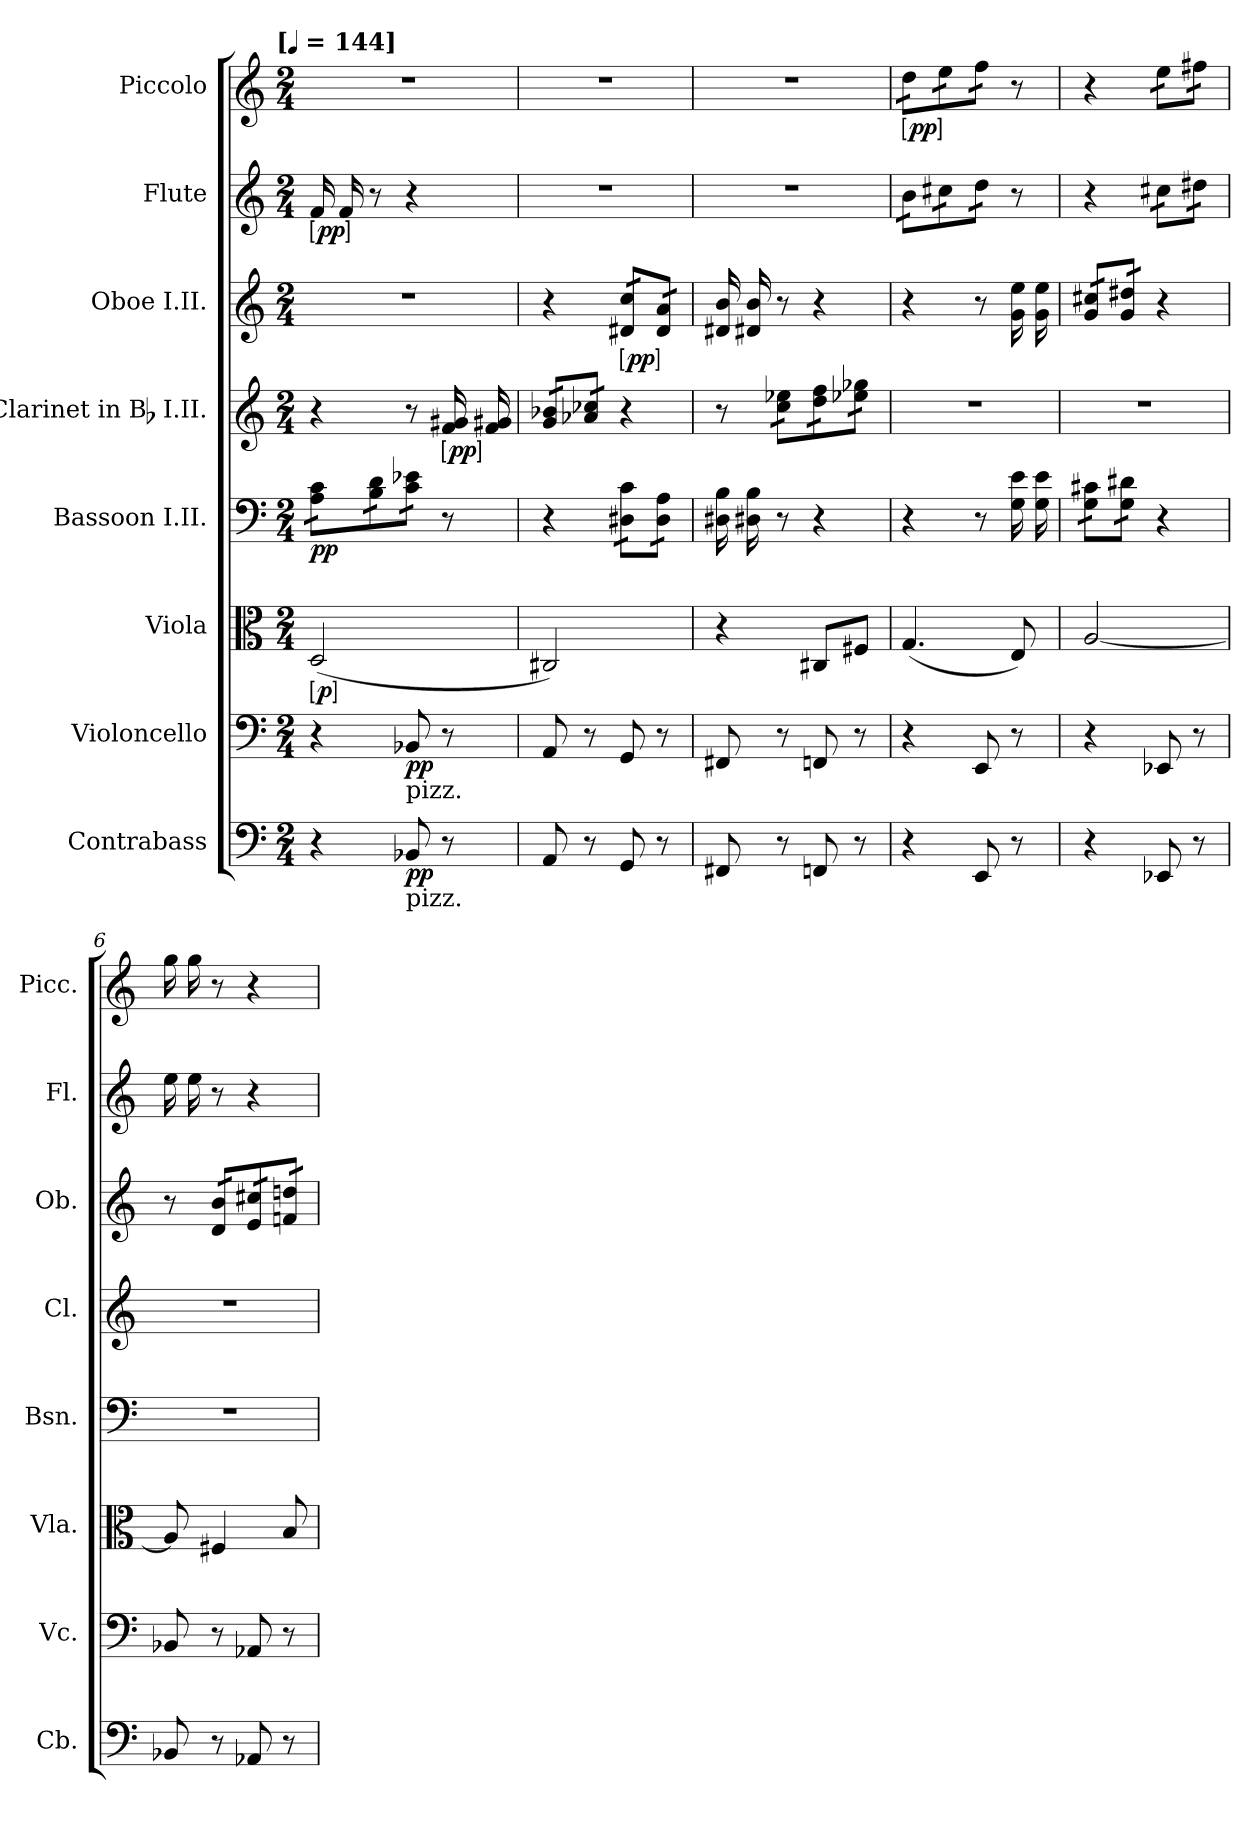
**kern	**dynam	**kern	**dynam	**kern	**dynam	**kern	**dynam	**kern	**dynam	**kern	**dynam	**kern	**dynam	**kern	**dynam
*part8	*part8	*part7	*part7	*part6	*part6	*part5	*part5	*part4	*part4	*part3	*part3	*part2	*part2	*part1	*part1
*staff8	*staff8	*staff7	*staff7	*staff6	*staff6	*staff5	*staff5	*staff4	*staff4	*staff3	*staff3	*staff2	*staff2	*staff1	*staff1
*I"Contrabass	*	*I"Violoncello	*	*I"Viola	*	*I"Bassoon I.II.	*	*I"Clarinet in Bb I.II.	*	*I"Oboe I.II.	*	*I"Flute	*	*I"Piccolo	*
*I'Cb.	*	*I'Vc.	*	*I'Vla.	*	*I'Bsn.	*	*I'Cl.	*	*I'Ob.	*	*I'Fl.	*	*I'Picc.	*
*clefF4	*	*clefF4	*	*clefC3	*	*clefF4	*	*clefG2	*	*clefG2	*	*clefG2	*	*clefG2	*
*ITrd7c12	*	*	*	*	*	*	*	*ITrd1c2	*	*	*	*	*	*ITrd-7c-12	*
*k[]	*	*k[]	*	*k[]	*	*k[]	*	*k[b-e-]	*	*k[]	*	*k[]	*	*k[]	*
!!LO:TX:omd:t=[[quarter] = 144]
*M2/4	*	*M2/4	*	*M2/4	*	*M2/4	*	*M2/4	*	*M2/4	*	*M2/4	*	*M2/4	*
*MM144	*	*MM144	*	*MM144	*	*MM144	*	*MM144	*	*MM144	*	*MM144	*	*MM144	*
=1	=1	=1	=1	=1	=1	=1	=1	=1	=1	=1	=1	=1	=1	=1	=1
!	!	!	!	!	!LO:DY:ed=brack	!	!	!	!	!	!	!	!LO:DY:ed=brack	!	!
*	*	*	*	*	*	*tremolo	*	*	*	*	*	*	*	*	*
*	*	*	*	*	*	*	*	*	*	*	*	*tremolo	*	*	*
4r	.	4r	.	(2D	p	16A 16cLL	pp	4r	.	2r	.	16fLL	pp	2r	.
.	.	.	.	.	.	16A 16c	.	.	.	.	.	16f	.	.	.
.	.	.	.	.	.	16B 16d	.	.	.	.	.	8r	.	.	.
.	.	.	.	.	.	16B 16d	.	.	.	.	.	.	.	.	.
!	!	!LO:TX:b:t=pizz.	!	!	!	!	!	!	!	!	!	!	!	!	!
!LO:TX:b:t=pizz.	!	!	!	!	!	!	!	!	!	!	!	!	!	!	!
8BBB-X	pp	8BB-X	pp	.	.	16c 16e-X	.	8r	.	.	.	4r	.	.	.
.	.	.	.	.	.	16c 16e-XJJ	.	.	.	.	.	.	.	.	.
!	!	!	!	!	!	!	!	!	!LO:DY:ed=brack	!	!	!	!	!	!
*	*	*	*	*	*	*	*	*tremolo	*	*	*	*	*	*	*
8r	.	8r	.	.	.	8r	.	16e- 16f#XLL	pp	.	.	.	.	.	.
.	.	.	.	.	.	.	.	16e- 16f#X	.	.	.	.	.	.	.
=2	=2	=2	=2	=2	=2	=2	=2	=2	=2	=2	=2	=2	=2	=2	=2
8AAA	.	8AA	.	2C#X)	.	4r	.	16f 16a-XLL	.	4r	.	2r	.	2r	.
.	.	.	.	.	.	.	.	16f 16a-X	.	.	.	.	.	.	.
8r	.	8r	.	.	.	.	.	16g-X 16b--X	.	.	.	.	.	.	.
.	.	.	.	.	.	.	.	16g-X 16b--XJJ	.	.	.	.	.	.	.
!	!	!	!	!	!	!	!	!	!	!	!LO:DY:ed=brack	!	!	!	!
*	*	*	*	*	*	*	*	*	*	*tremolo	*	*	*	*	*
8GGG	.	8GG	.	.	.	16D#X 16cLL	.	4r	.	16d#X 16ccLL	pp	.	.	.	.
.	.	.	.	.	.	16D#X 16c	.	.	.	16d#X 16cc	.	.	.	.	.
8r	.	8r	.	.	.	16D# 16A	.	.	.	16d# 16a	.	.	.	.	.
.	.	.	.	.	.	16D# 16AJJ	.	.	.	16d# 16aJJ	.	.	.	.	.
=3	=3	=3	=3	=3	=3	=3	=3	=3	=3	=3	=3	=3	=3	=3	=3
8FFF#X	.	8FF#X	.	4r	.	16D#X 16BLL	.	8r	.	16d#X 16bLL	.	2r	.	2r	.
.	.	.	.	.	.	16D#X 16B	.	.	.	16d#X 16b	.	.	.	.	.
8r	.	8r	.	.	.	8r	.	16b- 16dd-XLL	.	8r	.	.	.	.	.
.	.	.	.	.	.	.	.	16b- 16dd-X	.	.	.	.	.	.	.
8FFFn	.	8FFn	.	8C#XL	.	4r	.	16cc 16ee-	.	4r	.	.	.	.	.
.	.	.	.	.	.	.	.	16cc 16ee-	.	.	.	.	.	.	.
8r	.	8r	.	8F#XJ	.	.	.	16dd-X 16ff-X	.	.	.	.	.	.	.
.	.	.	.	.	.	.	.	16dd-X 16ff-XJJ	.	.	.	.	.	.	.
*	*	*	*	*	*	*	*	*Xtremolo	*	*	*	*	*	*	*
=4	=4	=4	=4	=4	=4	=4	=4	=4	=4	=4	=4	=4	=4	=4	=4
!	!	!	!	!	!	!	!	!	!	!	!	!	!	!	!LO:DY:ed=brack
*	*	*	*	*	*	*	*	*	*	*	*	*	*	*tremolo	*
4r	.	4r	.	(4.G	.	4r	.	2r	.	4r	.	16bLL	.	16dddLL	pp
.	.	.	.	.	.	.	.	.	.	.	.	16b	.	16ddd	.
.	.	.	.	.	.	.	.	.	.	.	.	16cc#X	.	16eee	.
.	.	.	.	.	.	.	.	.	.	.	.	16cc#X	.	16eee	.
8EEE	.	8EE	.	.	.	8r	.	.	.	8r	.	16dd	.	16fff	.
.	.	.	.	.	.	.	.	.	.	.	.	16ddJJ	.	16fffJJ	.
8r	.	8r	.	8E)	.	16G 16eLL	.	.	.	16g 16eeLL	.	8r	.	8r	.
.	.	.	.	.	.	16G 16e	.	.	.	16g 16ee	.	.	.	.	.
=5	=5	=5	=5	=5	=5	=5	=5	=5	=5	=5	=5	=5	=5	=5	=5
4r	.	4r	.	[2A	.	16G 16c#XLL	.	2r	.	16g/ 16cc#X/LL	.	4r	.	4r	.
.	.	.	.	.	.	16G 16c#X	.	.	.	16g/ 16cc#X/	.	.	.	.	.
.	.	.	.	.	.	16G 16d#X	.	.	.	16g 16dd#X	.	.	.	.	.
.	.	.	.	.	.	16G 16d#XJJ	.	.	.	16g 16dd#XJJ	.	.	.	.	.
*	*	*	*	*	*	*Xtremolo	*	*	*	*	*	*	*	*	*
8EEE-X	.	8EE-X	.	.	.	4r	.	.	.	4r	.	16cc#XLL	.	16eeeLL	.
.	.	.	.	.	.	.	.	.	.	.	.	16cc#X	.	16eee	.
8r	.	8r	.	.	.	.	.	.	.	.	.	16dd#X	.	16fff#X	.
.	.	.	.	.	.	.	.	.	.	.	.	16dd#XJJ	.	16fff#XJJ	.
=6	=6	=6	=6	=6	=6	=6	=6	=6	=6	=6	=6	=6	=6	=6	=6
8BBB-X	.	8BB-X	.	8A]	.	2r	.	2r	.	8r	.	16eeLL	.	16gggLL	.
.	.	.	.	.	.	.	.	.	.	.	.	16ee	.	16ggg	.
*	*	*	*	*	*	*	*	*	*	*	*	*	*	*Xtremolo	*
*	*	*	*	*	*	*	*	*	*	*	*	*Xtremolo	*	*	*
8r	.	8r	.	4F#Xi	.	.	.	.	.	16d 16bLL	.	8r	.	8r	.
.	.	.	.	.	.	.	.	.	.	16d 16b	.	.	.	.	.
8AAA-X	.	8AA-X	.	.	.	.	.	.	.	16e 16cc#X	.	4r	.	4r	.
.	.	.	.	.	.	.	.	.	.	16e 16cc#X	.	.	.	.	.
8r	.	8r	.	8B	.	.	.	.	.	16fn 16ddn	.	.	.	.	.
.	.	.	.	.	.	.	.	.	.	16fn 16ddnJJ	.	.	.	.	.
*	*	*	*	*	*	*	*	*	*	*Xtremolo	*	*	*	*	*
=	=	=	=	=	=	=	=	=	=	=	=	=	=	=	=
*-	*-	*-	*-	*-	*-	*-	*-	*-	*-	*-	*-	*-	*-	*-	*-
